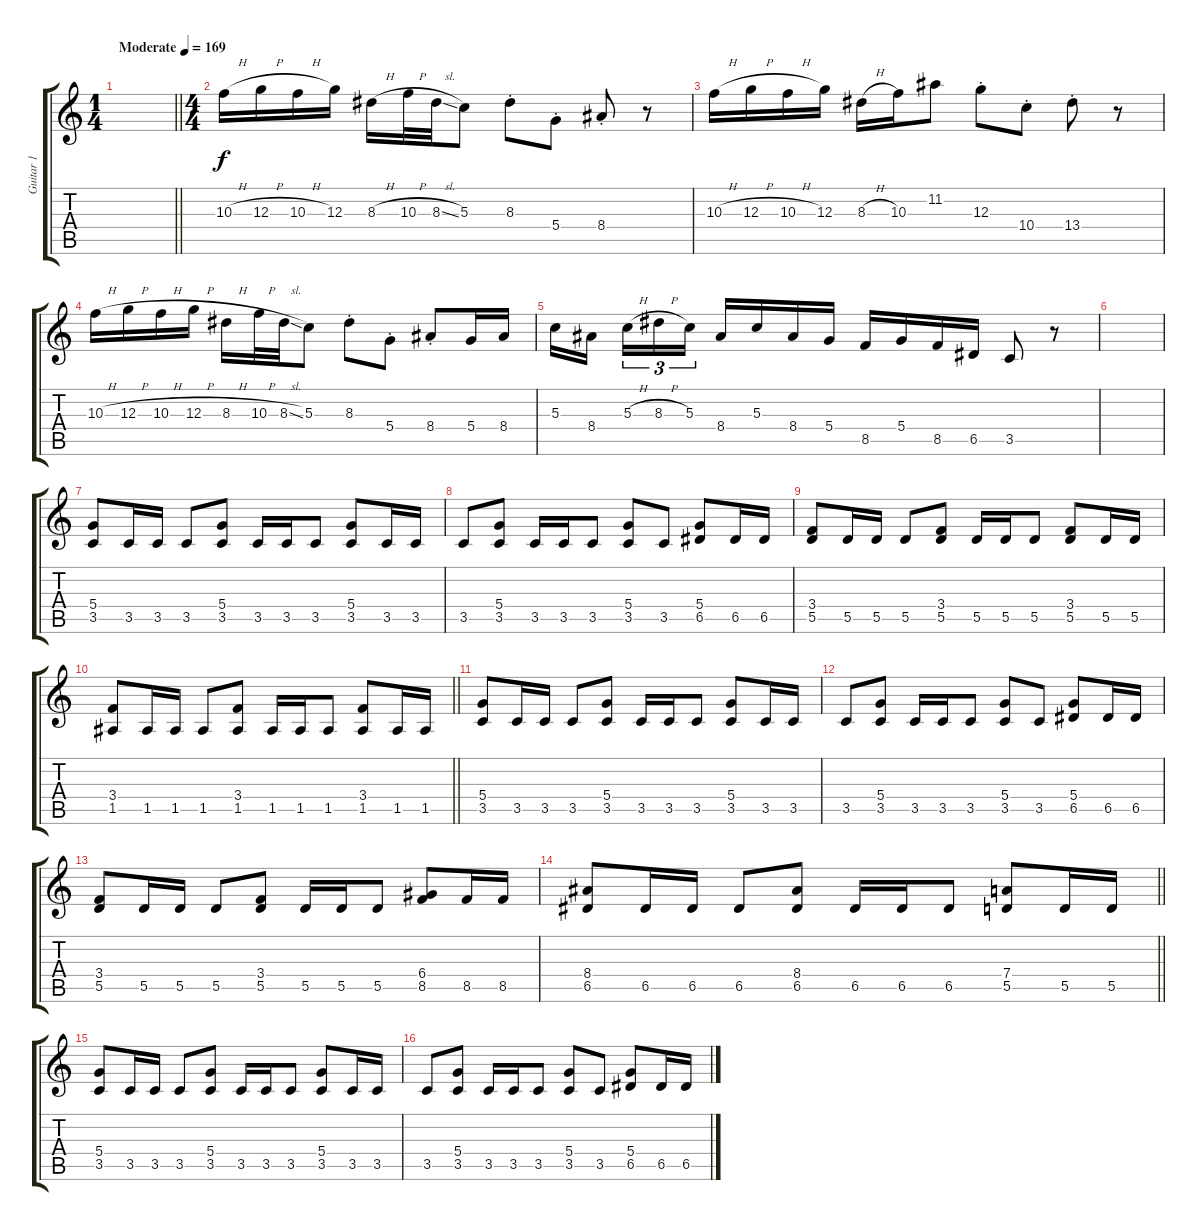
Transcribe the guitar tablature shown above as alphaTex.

\track ("Guitar 1" "Guitar 1") {instrument distortionguitar}
\staff {score tabs}
\tuning (E4 B3 G3 D3 A2 E2) {hide}
\ts (1 4)
\tempo (169 "Moderate")
\clef g2
\barLineRight lightlight
\ks c
|
\ts (4 4)
10.3{h}.16 12.3{h}.16 10.3{h}.16 12.3.16 8.3{h}.16 10.3{h}.32 8.3{sl}.32 5.3.8 8.3{st}.8 5.4{st}.8 8.4{st}.8 r.8 |
10.3{h}.16 12.3{h}.16 10.3{h}.16 12.3.16 8.3{h}.16 10.3.16 11.2.8 12.3{st}.8 10.4{st}.8 13.4{st}.8 r.8 |
10.3{h}.16 12.3{h}.16 10.3{h}.16 12.3{h}.16 8.3{h}.16 10.3{h}.32 8.3{sl}.32 5.3.8 8.3{st}.8 5.4{st}.8 8.4{st}.8 5.4.16 8.4.16 |
5.3.16 8.4.16{beam splitsecondary} 5.3{h}.16{tu (3 2)} 8.3{h}.16{tu (3 2)} 5.3.16{tu (3 2)} 8.4.16 5.3.16 8.4.16 5.4.16 8.5.16 5.4.16 8.5.16 6.5.16 3.5.8 r.8 |
|
(5.4 3.5).8 3.5.16 3.5.16 3.5.8 (5.4 3.5).8 3.5.16 3.5.16 3.5.8 (5.4 3.5).8 3.5.16 3.5.16 |
3.5.8 (5.4 3.5).8 3.5.16 3.5.16 3.5.8 (5.4 3.5).8 3.5.8 (5.4 6.5).8 6.5.16 6.5.16 |
(3.4 5.5).8 5.5.16 5.5.16 5.5.8 (3.4 5.5).8 5.5.16 5.5.16 5.5.8 (3.4 5.5).8 5.5.16 5.5.16 |
\barLineRight lightlight
(3.4 1.5).8 1.5.16 1.5.16 1.5.8 (3.4 1.5).8 1.5.16 1.5.16 1.5.8 (3.4 1.5).8 1.5.16 1.5.16 |
(5.4 3.5).8 3.5.16 3.5.16 3.5.8 (5.4 3.5).8 3.5.16 3.5.16 3.5.8 (5.4 3.5).8 3.5.16 3.5.16 |
3.5.8 (5.4 3.5).8 3.5.16 3.5.16 3.5.8 (5.4 3.5).8 3.5.8 (5.4 6.5).8 6.5.16 6.5.16 |
(3.4 5.5).8 5.5.16 5.5.16 5.5.8 (3.4 5.5).8 5.5.16 5.5.16 5.5.8 (6.4 8.5).8 8.5.16 8.5.16 |
\barLineRight lightlight
(8.4 6.5).8 6.5.16 6.5.16 6.5.8 (8.4 6.5).8 6.5.16 6.5.16 6.5.8 (7.4 5.5).8 5.5.16 5.5.16 |
(5.4 3.5).8 3.5.16 3.5.16 3.5.8 (5.4 3.5).8 3.5.16 3.5.16 3.5.8 (5.4 3.5).8 3.5.16 3.5.16 |
3.5.8 (5.4 3.5).8 3.5.16 3.5.16 3.5.8 (5.4 3.5).8 3.5.8 (5.4 6.5).8 6.5.16 6.5.16
